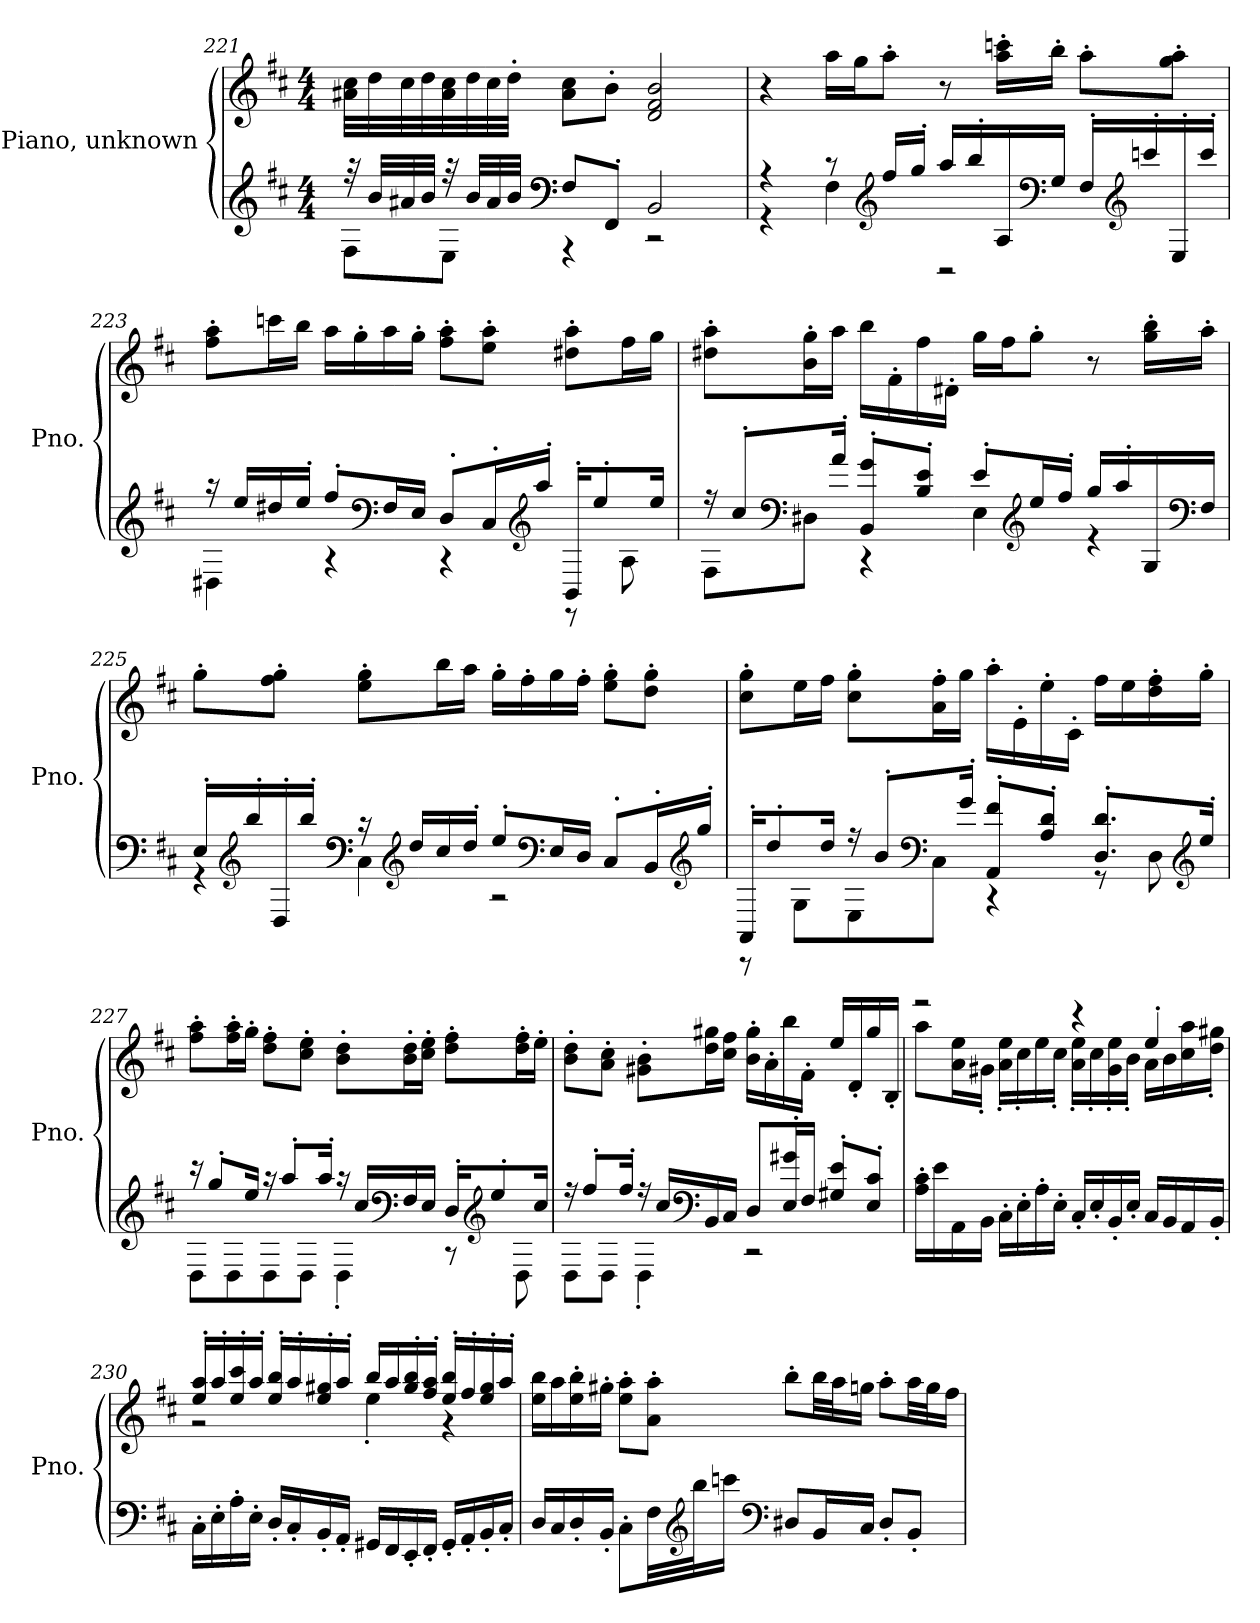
**kern	**kern
*part1	*part1
*staff2	*staff1
*I"Piano, unknown	*
*I'Pno.	*
!!LO:LB:g=z
*clefG2	*clefG2
*k[f#c#]	*k[f#c#]
*M4/4	*M4/4
=221	=221
*^	*
32r	8F#\L	32a#X\ 32cc#\LLL
32b/LLL	.	32dd\
32a#X/	.	32cc#\
32b/JJJ	.	32dd\
32r	8E\J	32a#\ 32cc#\
32b/LLL	.	32dd\
32a#/	.	32cc#\
32b/JJJ	.	32dd'\JJJ
*clefF4	*	*
8F#/L	4r	8a#\ 8cc#\L
8FF#'/J	.	8b'\J
2BB/	2r	2d/ 2f#/ 2b/
=222	=222	=222
4r	4r	4r
8r	4F#\	16aa\LL
.	.	16gg\J
*clefG2	*	*
16ff#/LL	.	8aa'\J
16gg'/JJ	.	.
16aa/LL	2r	8r
16bb'/	.	.
16A/	.	16aa\' 16cccn\'LL
*clefF4	*	*
16G/JJ	.	16bb'\JJ
16F#'/LL	.	8aa'\L
*clefG2	*	*
16cccn'/	.	.
16E'/	.	8gg\' 8aa\'J
16ccc'/JJ	.	.
!!LO:LB:g=z
=223	=223	=223
16r	4D#X\	8ff#\' 8aa\'L
16ee/LL	.	.
16dd#X/	.	16cccn\L
16ee'/JJ	.	16bb\JJ
8ff#'/L	4r	16aa\LL
.	.	16gg'\
*clefF4	*	*
16F#/L	.	16aa\
16E/JJ	.	16gg'\JJ
8D#'/L	4r	8ff#\' 8aa\'L
16C#'/L	.	8ee\' 8aa\'J
*clefG2	*	*
16aa'/JJ	.	.
16BB'/KL	8r	8dd#X\' 8aa\'L
8ee'/	.	.
.	8A\	16ff#\L
16ee/Jk	.	16gg\JJ
=224	=224	=224
16r	8F#\L	8dd#X\' 8aa\'L
8cc#'/L	.	.
*clefF4	*	*
.	8D#X\J	16b\' 16gg\'L
16a'/Jk	.	16aa\JJ
8BB/' 8g/'L	4r	16bb\LL
.	.	16f#'\
8B/' 8e/'J	.	16ff#\
.	.	16d#X'\JJ
8e'/L	4E\	16gg\LL
.	.	16ff#\J
*clefG2	*	*
16ee/L	.	8gg'\J
16ff#'/JJ	.	.
16gg/LL	4r	8r
16aa'/	.	.
16G/	.	16gg\' 16bb\'LL
*clefF4	*	*
16F#/JJ	.	16aa'\JJ
!!LO:PB:g=z
=225	=225	=225
16E'/LL	4r	8gg'\L
*clefG2	*	*
16bb'/	.	.
16D'/	.	8ff#\' 8gg\'J
16bb'/JJ	.	.
*clefF4	*	*
16r	4C#\	8ee\' 8gg\'L
*clefG2	*	*
16dd/LL	.	.
16cc#/	.	16bb\L
16dd'/JJ	.	16aa\JJ
8ee'/L	2r	16gg'\LL
.	.	16ff#'\
*clefF4	*	*
16E/L	.	16gg\
16D/JJ	.	16ff#'\JJ
8C#'/L	.	8ee\' 8gg\'L
16BB'/L	.	8dd\' 8gg\'J
*clefG2	*	*
16gg'/JJ	.	.
=226	=226	=226
16AA'/KL	8r	8cc#\' 8gg\'L
8dd'/	.	.
.	8G\L	16ee\L
16dd/Jk	.	16ff#\JJ
16r	8E\	8cc#\' 8gg\'L
8b'/L	.	.
*clefF4	*	*
.	8C#\J	16a\' 16ff#\'L
16g'/Jk	.	16gg\JJ
8AA/' 8f#/'L	4r	16aa'\LL
.	.	16e'\
8A/' 8d/'J	.	16ee'\
.	.	16c#'\JJ
8.D/' 8.d/'L	8r	16ff#\LL
.	.	16ee\
.	8D\	16dd\' 16ff#\'
*clefG2	*	*
16ee'/Jk	.	16gg'\JJ
!!LO:LB:g=z
=227	=227	=227
16r	8D\L	8ff#\' 8aa\'L
8gg'/L	.	.
.	8D\	16ff#\' 16aa\'L
16ee/Jk	.	16gg'\JJ
16r	8D\	8dd\' 8ff#\'L
8aa'/L	.	.
.	8D\J	8cc#\' 8ee\'J
16aa'/Jk	.	.
16r	4D'\	8b\' 8dd\'L
16cc#/LL	.	.
*clefF4	*	*
16F#/	.	16b\' 16dd\'L
16E/JJ	.	16cc#\' 16ee\'JJ
16D'/KL	8r	8dd\' 8ff#\'L
*clefG2	*	*
8ee'/	.	.
.	8D\	16dd\' 16ff#\'L
16cc#/Jk	.	16ee'\JJ
=228	=228	=228
16r	8D\L	8b\' 8dd\'L
8ff#'/L	.	.
.	8D\J	8a\' 8cc#\'J
16ff#'/Jk	.	.
16r	4D'\	8g#X\' 8b\'L
16cc#/LL	.	.
*clefF4	*	*
16BB/	.	16dd\ 16gg#X\L
16C#/JJ	.	16cc#\ 16ff#\JJ
8D/L	2r	16b\' 16gg#\'LL
.	.	16a'\
16E/' 16g#X/'L	.	16bb\
16F#/JJ	.	16f#'\JJ
8G#X/' 8e/'L	.	16ee/LL
.	.	16d'/
8E/' 8c#/'J	.	16gg#/
.	.	16B'/JJ
*v	*v	*
!!LO:LB:g=z
=229	=229
*	*^
16A\' 16c#\'LL	2r	8aa\L
16e\	.	.
16AA\	.	16a\ 16ee\L
16BB\JJ	.	16g#X'\JJ
16C#'\LL	.	16a\' 16ee\'LL
16E'\	.	16cc#'\
16A'\	.	16ee\
16E'\JJ	.	16cc#'\JJ
16C#'/LL	4r	16a\' 16ee\'LL
16E'/	.	16cc#'\
16BB'/	.	16g#\' 16ee\'
16E'/JJ	.	16b'\JJ
16C#/LL	4ee'/	16a\LL
16BB/	.	16b\
16AA/	.	16cc#\ 16aa\
16BB'/JJ	.	16dd\' 16gg#X\'JJ
=230	=230	=230
16C#'\LL	16ee/' 16aa/'LL	2r
16E'\	16aa'/	.
16A'\	16ee/' 16ccc#/'	.
16E'\JJ	16aa'/JJ	.
16D'/LL	16ee/' 16bb/'LL	.
16C#'/	16aa'/	.
16BB'/	16ee/' 16gg#X/'	.
16AA'/JJ	16aa'/JJ	.
16GG#X/LL	16bb/LL	4ee'\
16FF#/	16aa/	.
16EE'/	16gg#/' 16bb/'	.
16FF#'/JJ	16ff#/' 16aa/'JJ	.
16GG#'/LL	16ee/' 16bb/'LL	4r
16AA'/	16ff#'/	.
16BB'/	16ee/' 16gg#/'	.
16C#'/JJ	16aa'/JJ	.
*	*v	*v
!!LO:LB:g=z
=231	=231
16D/LL	16ee\ 16bb\LL
16C#/	16aa\
16D'/	16ee\' 16bb\'
16BB'/JJ	16gg#X'\JJ
8C#'\L	8ee\' 8aa\'L
32F#\LL	8a\' 8aa\'J
*clefG2	*
32bb\J	.
16cccn\JJ	.
*clefF4	*
8D#X/L	8bb'\L
16BB/L	32bb\LL
.	32aa\J
16C#/JJ	16ggn\JJ
8D#'/L	8aa'\L
8BB'/J	32aa\LL
.	32gg\J
.	16ff#\JJ
=	=
*-	*-
